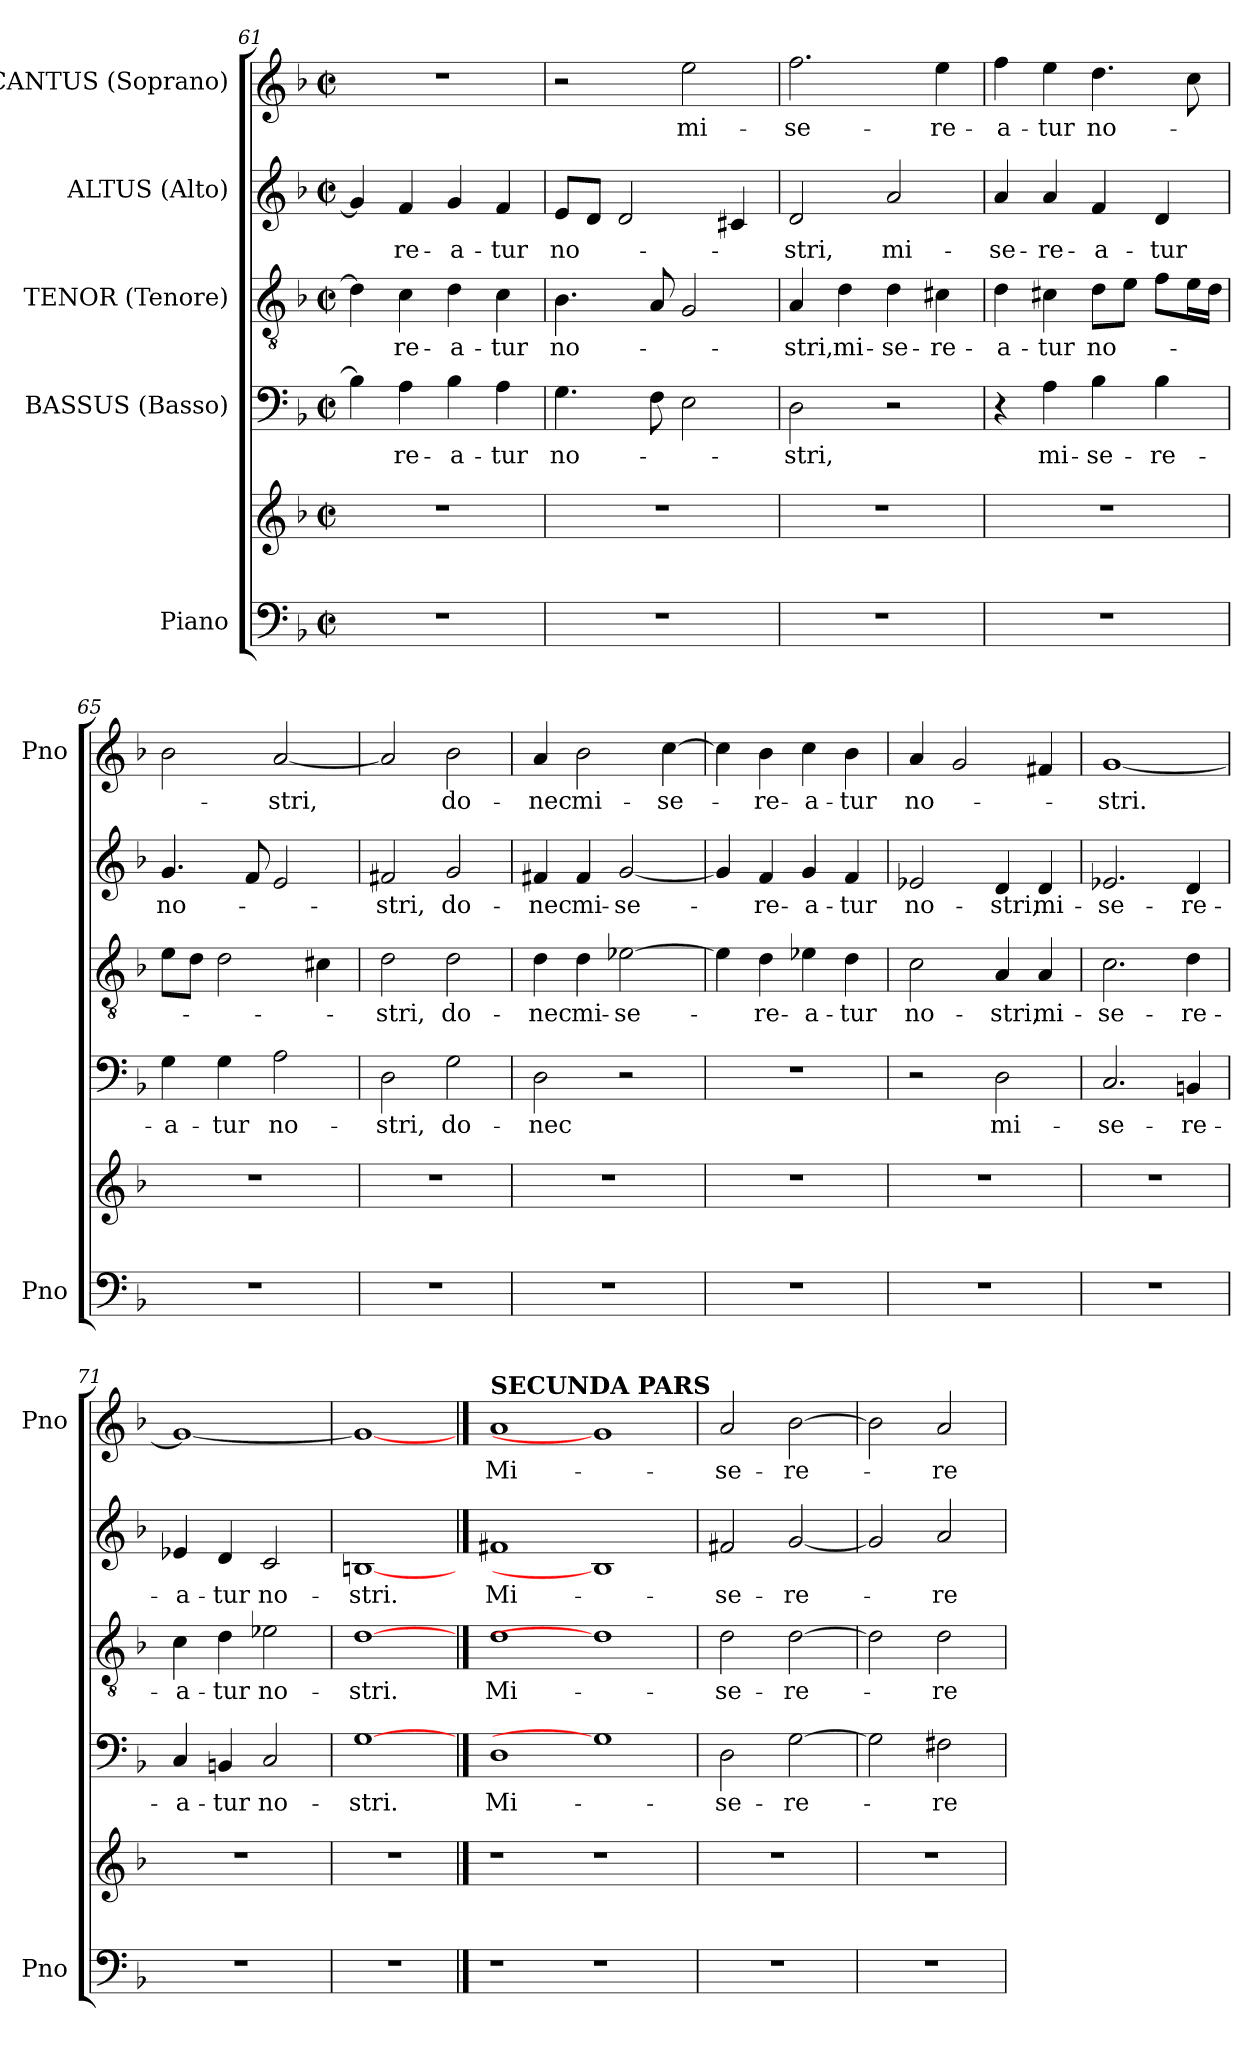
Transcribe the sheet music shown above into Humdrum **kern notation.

**kern	**kern	**kern	**text	**kern	**text	**kern	**text	**kern	**text
*part5	*part5	*part4	*part4	*part3	*part3	*part2	*part2	*part1	*part1
*staff6	*staff5	*staff4	*staff4	*staff3	*staff3	*staff2	*staff2	*staff1	*staff1
*I"Piano	*	*I"BASSUS (Basso)	*	*I"TENOR (Tenore)	*	*I"ALTUS (Alto)	*	*I"CANTUS (Soprano)	*
*I'Pno	*	*	*	*	*	*	*	*I'Pno	*
*clefF4	*clefG2	*clefF4	*	*clefGv2	*	*clefG2	*	*clefG2	*
*k[b-]	*k[b-]	*k[b-]	*	*k[b-]	*	*k[b-]	*	*k[b-]	*
*F:	*F:	*F:	*	*F:	*	*F:	*	*F:	*
*M2/2	*M2/2	*M2/2	*	*M2/2	*	*M2/2	*	*M2/2	*
*met(c|)	*met(c|)	*met(c|)	*	*met(c|)	*	*met(c|)	*	*met(c|)	*
=61	=61	=61	=61	=61	=61	=61	=61	=61	=61
1r	1r	4B-\]	.	4d\]	.	4g/]	.	1r	.
.	.	4A\	-re-	4c\	-re-	4f/	-re-	.	.
.	.	4B-\	-a-	4d\	-a-	4g/	-a-	.	.
.	.	4A\	-tur	4c\	-tur	4f/	-tur	.	.
=62	=62	=62	=62	=62	=62	=62	=62	=62	=62
1r	1r	4.G\	no-	4.B-\	no-	8e/L	no-	2r	.
.	.	.	.	.	.	8d/J	.	.	.
.	.	.	.	.	.	2d/	.	.	.
.	.	8F\	.	8A/	.	.	.	.	.
.	.	2E\	.	2G/	.	.	.	2ee\	mi-
.	.	.	.	.	.	4c#/	.	.	.
=63	=63	=63	=63	=63	=63	=63	=63	=63	=63
1r	1r	2D\	-stri,	4A/	-stri,	2d/	-stri,	2.ff\	-se-
.	.	.	.	4d\	mi-	.	.	.	.
.	.	2r	.	4d\	-se-	2a/	mi-	.	.
.	.	.	.	4c#X\	-re-	.	.	4ee\	-re-
=64	=64	=64	=64	=64	=64	=64	=64	=64	=64
1r	1r	4r	.	4d\	-a-	4a/	-se-	4ff\	-a-
.	.	4A\	mi-	4c#X\	-tur	4a/	-re-	4ee\	-tur
.	.	4B-\	-se-	8d\L	no-	4f/	-a-	4.dd\	no-
.	.	.	.	8e\J	.	.	.	.	.
.	.	4B-\	-re-	8f\L	.	4d/	-tur	.	.
.	.	.	.	16e\L	.	.	.	8cc\	.
.	.	.	.	16d\JJ	.	.	.	.	.
=65	=65	=65	=65	=65	=65	=65	=65	=65	=65
1r	1r	4G\	-a-	8e\L	.	4.g/	no-	2b-\	.
.	.	.	.	8d\J	.	.	.	.	.
.	.	4G\	-tur	2d\	.	.	.	.	.
.	.	.	.	.	.	8f/	.	.	.
.	.	2A\	no-	.	.	2e/	.	[2a/	-stri,
.	.	.	.	4c#\	.	.	.	.	.
=66	=66	=66	=66	=66	=66	=66	=66	=66	=66
1r	1r	2D\	-stri,	2d\	-stri,	2f#X/	-stri,	2a/]	.
.	.	2G\	do-	2d\	do-	2g/	do-	2b-\	do-
!!LO:PB:g=z
=67	=67	=67	=67	=67	=67	=67	=67	=67	=67
1r	1r	2D\	-nec	4d\	-nec	4f#/	-nec	4a/	-nec
.	.	.	.	4d\	mi-	4f#/	mi-	2b-\	mi-
.	.	2r	.	[2e-X\	-se-	[2g/	-se-	.	.
.	.	.	.	.	.	.	.	[4cc\	-se-
=68	=68	=68	=68	=68	=68	=68	=68	=68	=68
1r	1r	1r	.	4e-\]	.	4g/]	.	4cc\]	.
.	.	.	.	4d\	-re-	4f/	-re-	4b-\	-re-
.	.	.	.	4e-\	-a-	4g/	-a-	4cc\	-a-
.	.	.	.	4d\	-tur	4f/	-tur	4b-\	-tur
=69	=69	=69	=69	=69	=69	=69	=69	=69	=69
1r	1r	2r	.	2c\	no-	2e-X/	no-	4a/	no-
.	.	.	.	.	.	.	.	2g/	.
.	.	2D\	mi-	4A/	-stri,	4d/	-stri,	.	.
.	.	.	.	4A/	mi-	4d/	mi-	4f#/	.
=70	=70	=70	=70	=70	=70	=70	=70	=70	=70
1r	1r	2.C/	-se-	2.c\	-se-	2.e-X/	-se-	[1g	-stri.
.	.	4BBn/	-re-	4d\	-re-	4d/	-re-	.	.
=71	=71	=71	=71	=71	=71	=71	=71	=71	=71
1r	1r	4C/	-a-	4c\	-a-	4e-/	-a-	1g_	.
.	.	4BBn/	-tur	4d\	-tur	4d/	-tur	.	.
.	.	2C/	no-	2e-X\	no-	2c/	no-	.	.
=72	=72	=72	=72	=72	=72	=72	=72	=72	=72
1r	1r	[1G	-stri.	[1d	-stri.	[1Bn	-stri.	1g_	.
!!LO:LB:g=z
==72X1	==72X1	==72X1	==72X1	==72X1	==72X1	==72X1	==72X1	==72X1	==72X1
!	!	!	!	!	!	!	!	!LO:TX:a:B:t=SECUNDA PARS	!
1r	1r	1D	Mi-	1d	Mi-	1f#X	Mi-	1a	Mi-
1r	1r	1G]	.	1d]	.	1B]	.	1g]	.
=73	=73	=73	=73	=73	=73	=73	=73	=73	=73
1r	1r	2D\	-se-	2d\	-se-	2f#X/	-se-	2a/	-se-
.	.	[2G\	-re-	[2d\	-re-	[2g/	-re-	[2b-\	-re-
=74	=74	=74	=74	=74	=74	=74	=74	=74	=74
1r	1r	2G\]	.	2d\]	.	2g/]	.	2b-\]	.
.	.	2F#X\	-re	2d\	-re	2a/	-re	2a/	-re
=	=	=	=	=	=	=	=	=	=
*-	*-	*-	*-	*-	*-	*-	*-	*-	*-
